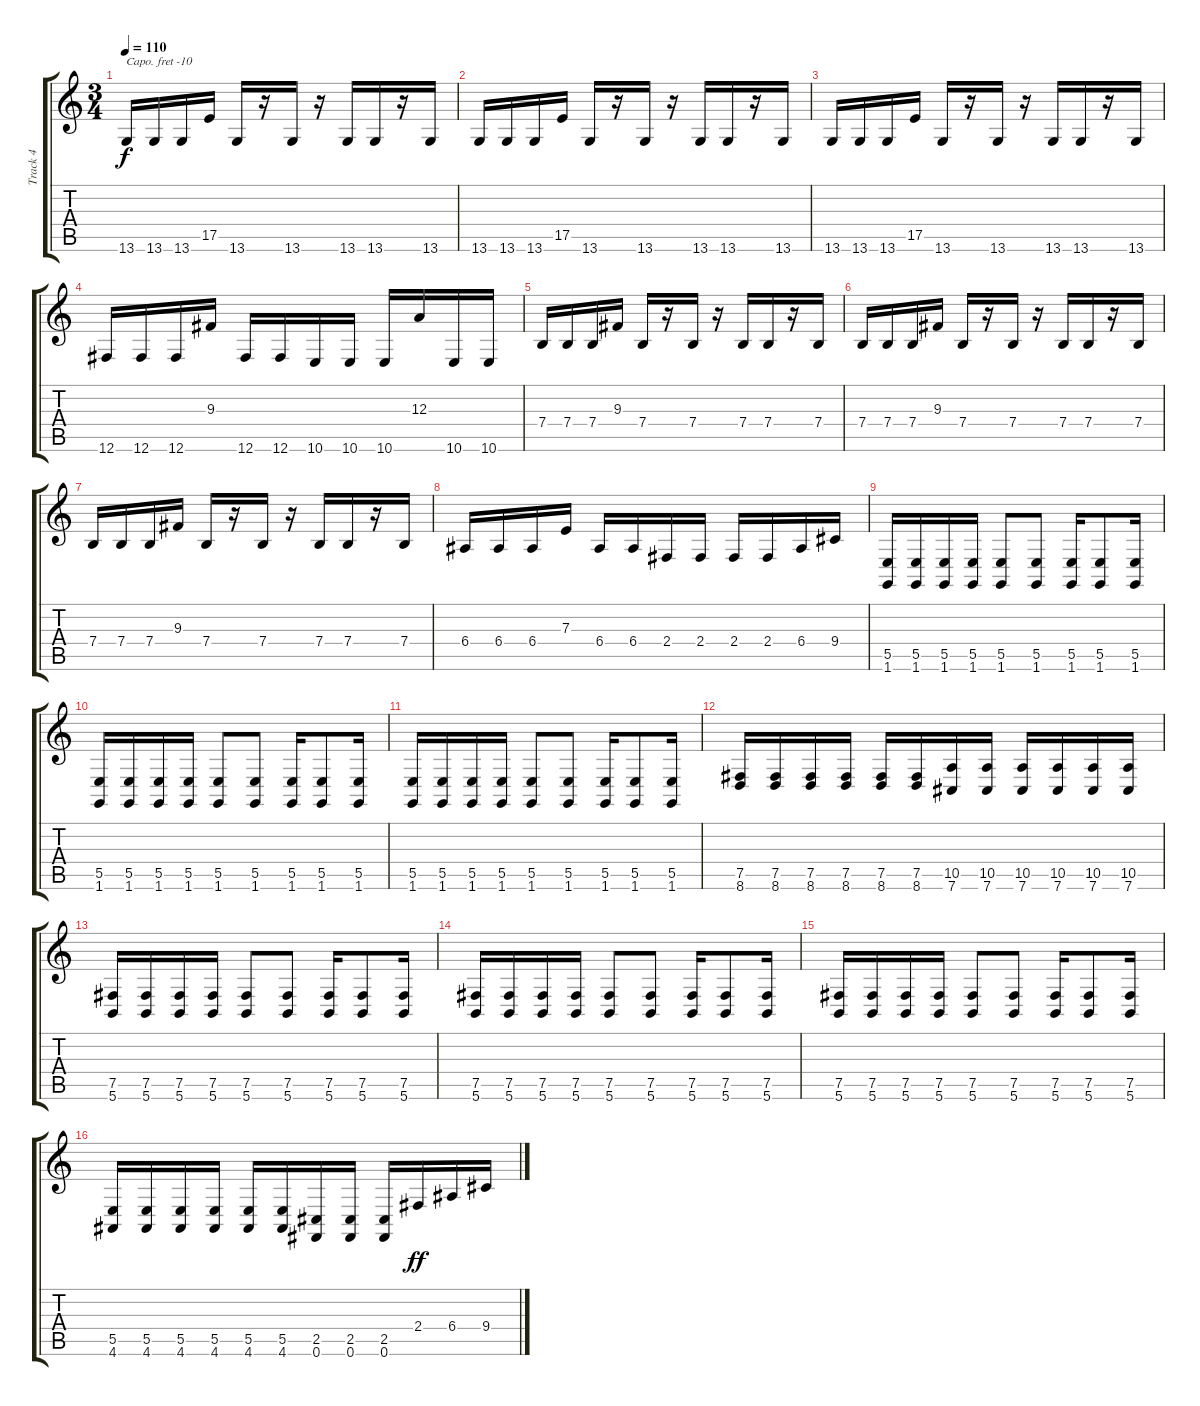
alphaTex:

\track ("Track 4" "Track 4") {instrument distortionguitar}
\staff {score tabs}
\capo -10
\tuning (E4 B3 G3 D3 A2 E2) {hide}
\ts (3 4)
\tempo 110
\clef g2
\ks c
13.6.16{dy f} 13.6.16 13.6.16 17.5.16 13.6.16 r.16 13.6.16 r.16 13.6.16 13.6.16 r.16 13.6.16 |
13.6.16 13.6.16 13.6.16 17.5.16 13.6.16 r.16 13.6.16 r.16 13.6.16 13.6.16 r.16 13.6.16 |
13.6.16 13.6.16 13.6.16 17.5.16 13.6.16 r.16 13.6.16 r.16 13.6.16 13.6.16 r.16 13.6.16 |
12.6.16 12.6.16 12.6.16 9.3.16 12.6.16 12.6.16 10.6.16 10.6.16 10.6.16 12.3.16 10.6.16 10.6.16 |
7.4.16 7.4.16 7.4.16 9.3.16 7.4.16 r.16 7.4.16 r.16 7.4.16 7.4.16 r.16 7.4.16 |
7.4.16 7.4.16 7.4.16 9.3.16 7.4.16 r.16 7.4.16 r.16 7.4.16 7.4.16 r.16 7.4.16 |
7.4.16 7.4.16 7.4.16 9.3.16 7.4.16 r.16 7.4.16 r.16 7.4.16 7.4.16 r.16 7.4.16 |
6.4.16 6.4.16 6.4.16 7.3.16 6.4.16 6.4.16 2.4.16 2.4.16 2.4.16 2.4.16 6.4.16 9.4.16 |
(5.5 1.6).16 (5.5 1.6).16 (5.5 1.6).16 (5.5 1.6).16 (5.5 1.6).8 (5.5 1.6).8 (5.5 1.6).16 (5.5 1.6).8 (5.5 1.6).16 |
(5.5 1.6).16 (5.5 1.6).16 (5.5 1.6).16 (5.5 1.6).16 (5.5 1.6).8 (5.5 1.6).8 (5.5 1.6).16 (5.5 1.6).8 (5.5 1.6).16 |
(5.5 1.6).16 (5.5 1.6).16 (5.5 1.6).16 (5.5 1.6).16 (5.5 1.6).8 (5.5 1.6).8 (5.5 1.6).16 (5.5 1.6).8 (5.5 1.6).16 |
(7.5 8.6).16 (7.5 8.6).16 (7.5 8.6).16 (7.5 8.6).16 (7.5 8.6).16 (7.5 8.6).16 (10.5 7.6).16 (10.5 7.6).16 (10.5 7.6).16 (10.5 7.6).16 (10.5 7.6).16 (10.5 7.6).16 |
(7.5 5.6).16 (7.5 5.6).16 (7.5 5.6).16 (7.5 5.6).16 (7.5 5.6).8 (7.5 5.6).8 (7.5 5.6).16 (7.5 5.6).8 (7.5 5.6).16 |
(7.5 5.6).16 (7.5 5.6).16 (7.5 5.6).16 (7.5 5.6).16 (7.5 5.6).8 (7.5 5.6).8 (7.5 5.6).16 (7.5 5.6).8 (7.5 5.6).16 |
(7.5 5.6).16 (7.5 5.6).16 (7.5 5.6).16 (7.5 5.6).16 (7.5 5.6).8 (7.5 5.6).8 (7.5 5.6).16 (7.5 5.6).8 (7.5 5.6).16 |
(5.5 4.6).16 (5.5 4.6).16 (5.5 4.6).16 (5.5 4.6).16 (5.5 4.6).16 (5.5 4.6).16 (2.5 0.6).16 (2.5 0.6).16 (2.5 0.6).16 2.4.16{dy ff} 6.4.16 9.4.16
